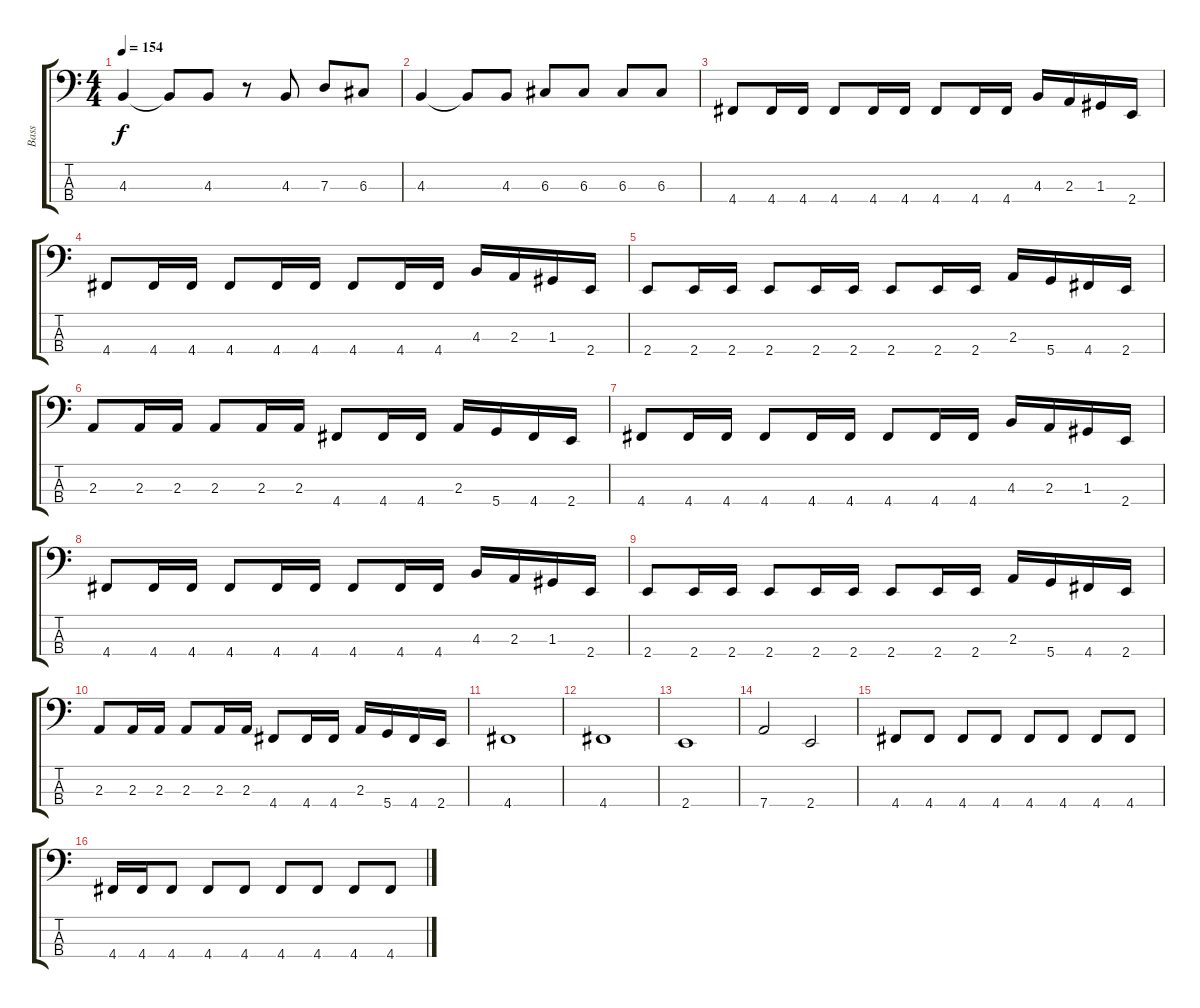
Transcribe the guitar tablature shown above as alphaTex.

\track ("Bass" "Bass") {instrument electricbasspick}
\staff {score tabs}
\tuning (F2 C2 G1 D1) {hide}
\ts (4 4)
\tempo 154
\clef f4
\ks c
4.3.4{dy f} 4.3{t}.8 4.3.8 r.8 4.3.8 7.3.8 6.3.8 |
4.3.4 4.3{t}.8 4.3.8 6.3.8 6.3.8 6.3.8 6.3.8 |
4.4.8 4.4.16 4.4.16 4.4.8 4.4.16 4.4.16 4.4.8 4.4.16 4.4.16 4.3.16 2.3.16 1.3.16 2.4.16 |
4.4.8 4.4.16 4.4.16 4.4.8 4.4.16 4.4.16 4.4.8 4.4.16 4.4.16 4.3.16 2.3.16 1.3.16 2.4.16 |
2.4.8 2.4.16 2.4.16 2.4.8 2.4.16 2.4.16 2.4.8 2.4.16 2.4.16 2.3.16 5.4.16 4.4.16 2.4.16 |
2.3.8 2.3.16 2.3.16 2.3.8 2.3.16 2.3.16 4.4.8 4.4.16 4.4.16 2.3.16 5.4.16 4.4.16 2.4.16 |
4.4.8 4.4.16 4.4.16 4.4.8 4.4.16 4.4.16 4.4.8 4.4.16 4.4.16 4.3.16 2.3.16 1.3.16 2.4.16 |
4.4.8 4.4.16 4.4.16 4.4.8 4.4.16 4.4.16 4.4.8 4.4.16 4.4.16 4.3.16 2.3.16 1.3.16 2.4.16 |
2.4.8 2.4.16 2.4.16 2.4.8 2.4.16 2.4.16 2.4.8 2.4.16 2.4.16 2.3.16 5.4.16 4.4.16 2.4.16 |
2.3.8 2.3.16 2.3.16 2.3.8 2.3.16 2.3.16 4.4.8 4.4.16 4.4.16 2.3.16 5.4.16 4.4.16 2.4.16 |
4.4.1 |
4.4.1 |
2.4.1 |
7.4.2 2.4.2 |
4.4.8 4.4.8 4.4.8 4.4.8 4.4.8 4.4.8 4.4.8 4.4.8 |
4.4.16 4.4.16 4.4.8 4.4.8 4.4.8 4.4.8 4.4.8 4.4.8 4.4.8
